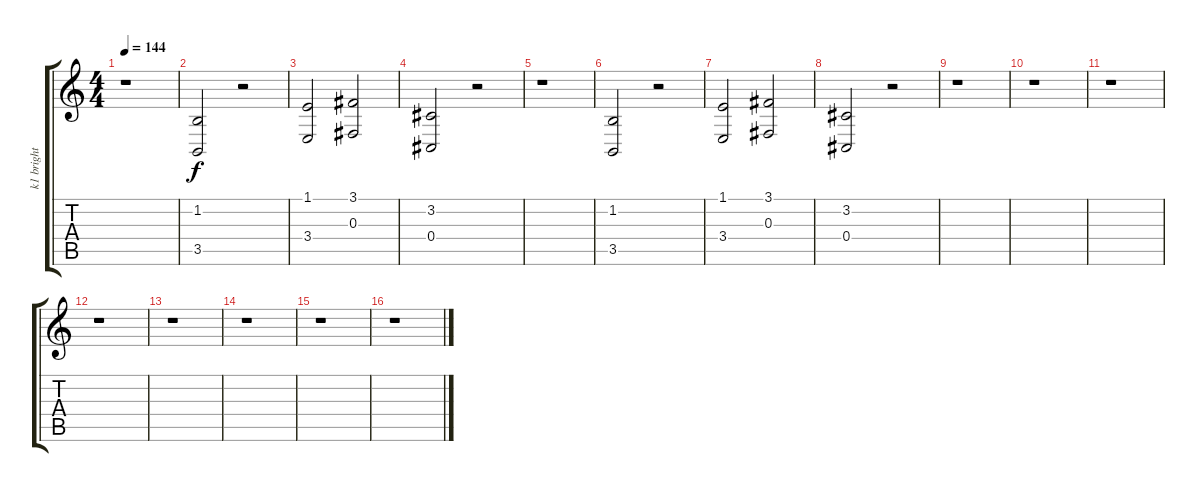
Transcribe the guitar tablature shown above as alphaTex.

\track ("k1 bright" "k1 bright") {instrument fx5brightness}
\staff {score tabs}
\tuning (Eb4 Bb3 Gb3 Db3 Ab2 Eb2) {hide}
\ts (4 4)
\tempo 144
\clef g2
\ks c
r.1{dy f} |
(1.2 3.5).2 r.2 |
(1.1 3.4).2 (3.1 0.3).2 |
(3.2 0.4).2 r.2 |
r.1 |
(1.2 3.5).2 r.2 |
(1.1 3.4).2 (3.1 0.3).2 |
(3.2 0.4).2 r.2 |
r.1 |
r.1 |
r.1 |
r.1 |
r.1 |
r.1 |
r.1 |
r.1
